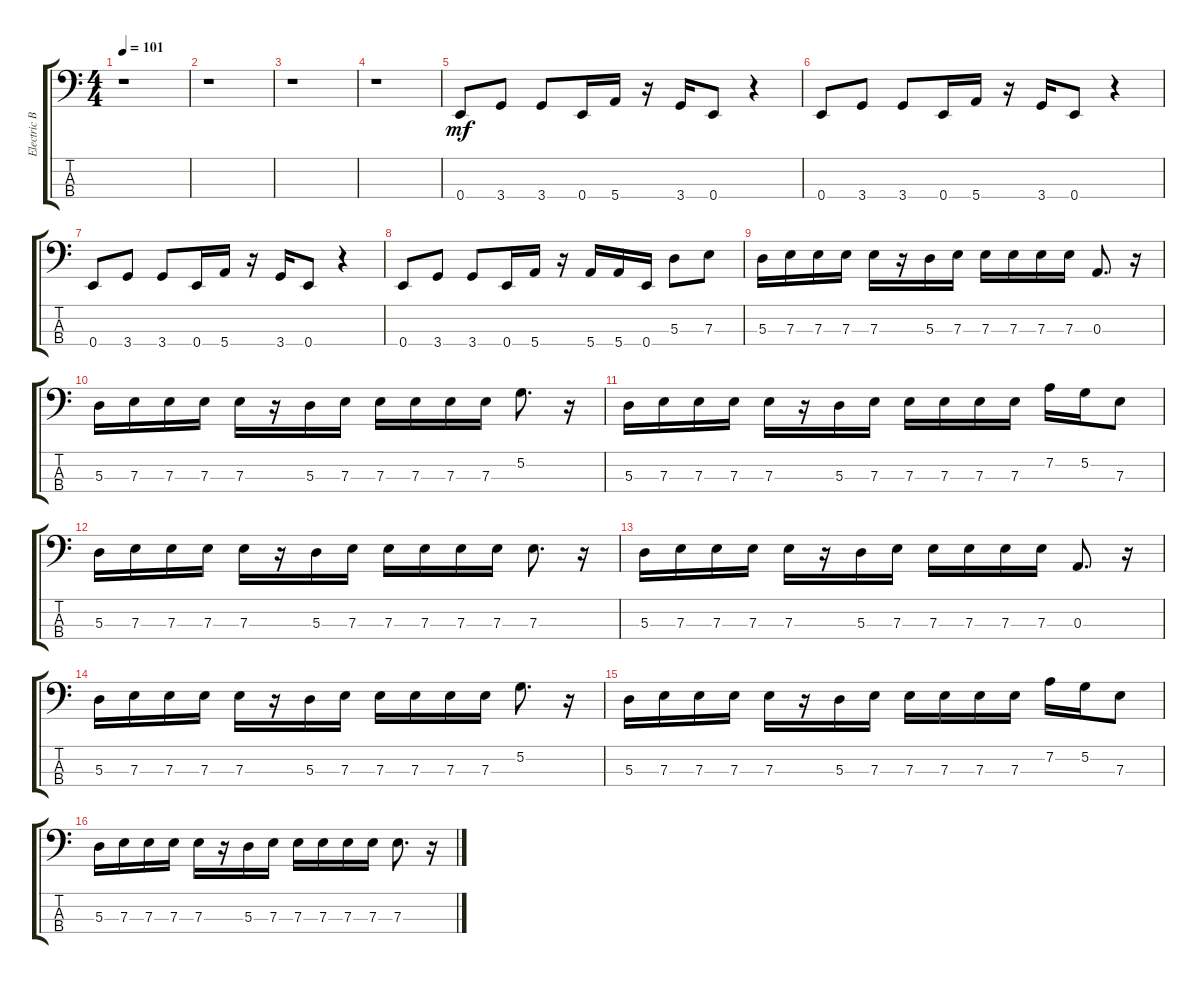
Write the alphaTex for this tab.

\track ("Electric Bass" "Electric B") {instrument electricbassfinger}
\staff {score tabs}
\tuning (G2 D2 A1 E1) {hide}
\ts (4 4)
\tempo 101
\clef f4
\ks c
r.1{dy mf instrument electricbassfinger} |
r.1 |
r.1 |
r.1 |
0.4.8 3.4.8 3.4.8 0.4.16 5.4.16 r.16 3.4.16 0.4.8 r.4 |
0.4.8 3.4.8 3.4.8 0.4.16 5.4.16 r.16 3.4.16 0.4.8 r.4 |
0.4.8 3.4.8 3.4.8 0.4.16 5.4.16 r.16 3.4.16 0.4.8 r.4 |
0.4.8 3.4.8 3.4.8 0.4.16 5.4.16 r.16 5.4.16 5.4.16 0.4.16 5.3.8 7.3.8 |
5.3.16 7.3.16 7.3.16 7.3.16 7.3.16 r.16 5.3.16 7.3.16 7.3.16 7.3.16 7.3.16 7.3.16 0.3.8{d} r.16 |
5.3.16 7.3.16 7.3.16 7.3.16 7.3.16 r.16 5.3.16 7.3.16 7.3.16 7.3.16 7.3.16 7.3.16 5.2.8{d} r.16 |
5.3.16 7.3.16 7.3.16 7.3.16 7.3.16 r.16 5.3.16 7.3.16 7.3.16 7.3.16 7.3.16 7.3.16 7.2.16 5.2.16 7.3.8 |
5.3.16 7.3.16 7.3.16 7.3.16 7.3.16 r.16 5.3.16 7.3.16 7.3.16 7.3.16 7.3.16 7.3.16 7.3.8{d} r.16 |
5.3.16 7.3.16 7.3.16 7.3.16 7.3.16 r.16 5.3.16 7.3.16 7.3.16 7.3.16 7.3.16 7.3.16 0.3.8{d} r.16 |
5.3.16 7.3.16 7.3.16 7.3.16 7.3.16 r.16 5.3.16 7.3.16 7.3.16 7.3.16 7.3.16 7.3.16 5.2.8{d} r.16 |
5.3.16 7.3.16 7.3.16 7.3.16 7.3.16 r.16 5.3.16 7.3.16 7.3.16 7.3.16 7.3.16 7.3.16 7.2.16 5.2.16 7.3.8 |
5.3.16 7.3.16 7.3.16 7.3.16 7.3.16 r.16 5.3.16 7.3.16 7.3.16 7.3.16 7.3.16 7.3.16 7.3.8{d} r.16
